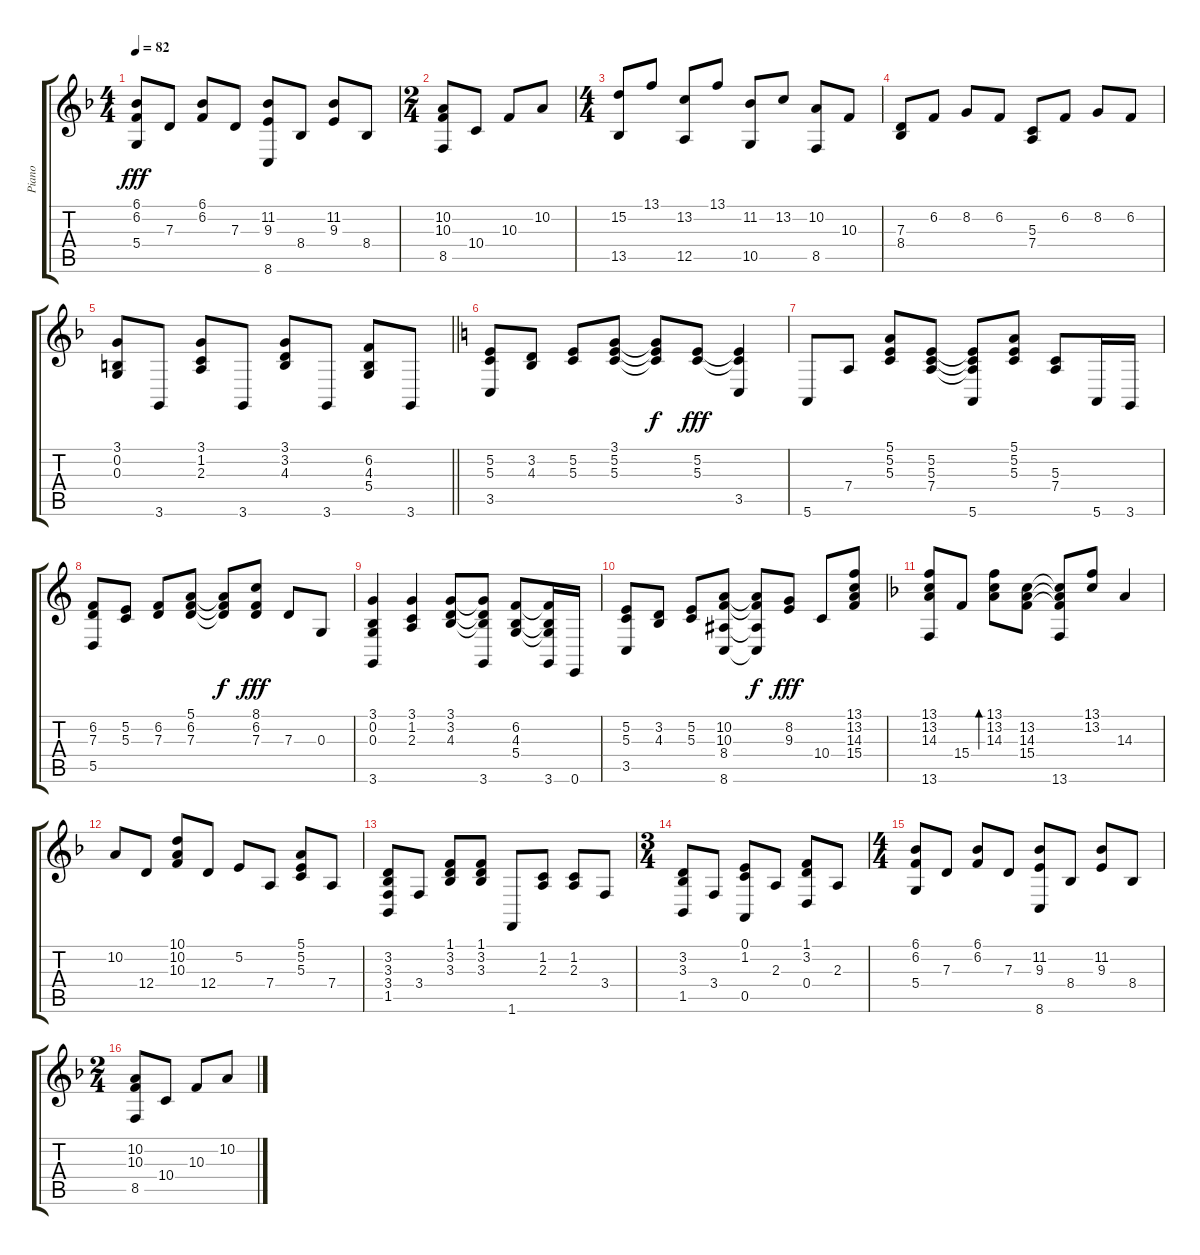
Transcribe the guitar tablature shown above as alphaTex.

\track ("Piano" "Piano") {instrument acousticgrandpiano}
\staff {score tabs}
\tuning (E4 B3 G3 D3 A2 E2) {hide}
\ts (4 4)
\tempo 82
\clef g2
\ks f
(6.1 6.2 5.4).8{dy fff} 7.3.8 (6.1 6.2).8 7.3.8 (11.2 9.3 8.6).8 8.4.8 (11.2 9.3).8 8.4.8 |
\ts (2 4)
(10.2 10.3 8.5).8 10.4.8 10.3.8 10.2.8 |
\ts (4 4)
(15.2 13.5).8 13.1.8 (13.2 12.5).8 13.1.8 (11.2 10.5).8 13.2.8 (10.2 8.5).8 10.3.8 |
(7.3 8.4).8 6.2.8 8.2.8 6.2.8 (5.3 7.4).8 6.2.8 8.2.8 6.2.8 |
\barLineRight lightlight
(3.1 0.2 0.3).8 3.6.8 (3.1 1.2 2.3).8 3.6.8 (3.1 3.2 4.3).8 3.6.8 (6.2 4.3 5.4).8 3.6.8 |
\ks c
(5.2 5.3 3.5).8 (3.2 4.3).8 (5.2 5.3).8 (3.1 5.2 5.3).8 (3.1{t} 5.2{t} 5.3{t}).8{dy f} (5.2 5.3).8{dy fff} (5.2{t} 5.3{t} 3.5).4 |
5.6.8 7.4.8 (5.1 5.2 5.3).8 (5.2 5.3 7.4).8 (5.2{t} 5.3{t} 7.4{t} 5.6).8 (5.1 5.2 5.3).8 (5.3 7.4).8 5.6.16 3.6.16 |
(6.2 7.3 5.5).8 (5.2 5.3).8 (6.2 7.3).8 (5.1 6.2 7.3).8 (5.1{t} 6.2{t} 7.3{t}).8{dy f} (8.1 6.2 7.3).8{dy fff} 7.3.8 0.3.8 |
(3.1 0.2 0.3 3.6).4 (3.1 1.2 2.3).4 (3.1 3.2 4.3).8 (3.1{t} 3.2{t} 4.3{t} 3.6).8 (6.2 4.3 5.4).8 (6.2{t} 4.3{t} 5.4{t} 3.6).16 0.6.16 |
(5.2 5.3 3.5).8 (3.2 4.3).8 (5.2 5.3).8 (10.2 10.3 8.4 8.6).8 (10.2{t} 10.3{t} 8.4{t} 8.6{t}).8{dy f} (8.2 9.3).8{dy fff} 10.4.8 (13.1 13.2 14.3 15.4).8 |
\ks f
(13.1 13.2 14.3 13.6).8 15.4.8 (13.1 13.2 14.3).8{bd 240} (13.2 14.3 15.4).8 (13.2{t} 14.3{t} 15.4{t} 13.6).8 (13.1 13.2).8 14.3.4 |
10.2.8 12.4.8 (10.1 10.2 10.3).8 12.4.8 5.2.8 7.4.8 (5.1 5.2 5.3).8 7.4.8 |
(3.2 3.3 3.4 1.5).8 3.4.8 (1.1 3.2 3.3).8 (1.1 3.2 3.3).8 1.6.8 (1.2 2.3).8 (1.2 2.3).8 3.4.8 |
\ts (3 4)
(3.2 3.3 1.5).8 3.4.8 (0.1 1.2 0.5).8 2.3.8 (1.1 3.2 0.4).8 2.3.8 |
\ts (4 4)
(6.1 6.2 5.4).8 7.3.8 (6.1 6.2).8 7.3.8 (11.2 9.3 8.6).8 8.4.8 (11.2 9.3).8 8.4.8 |
\ts (2 4)
(10.2 10.3 8.5).8 10.4.8 10.3.8 10.2.8
